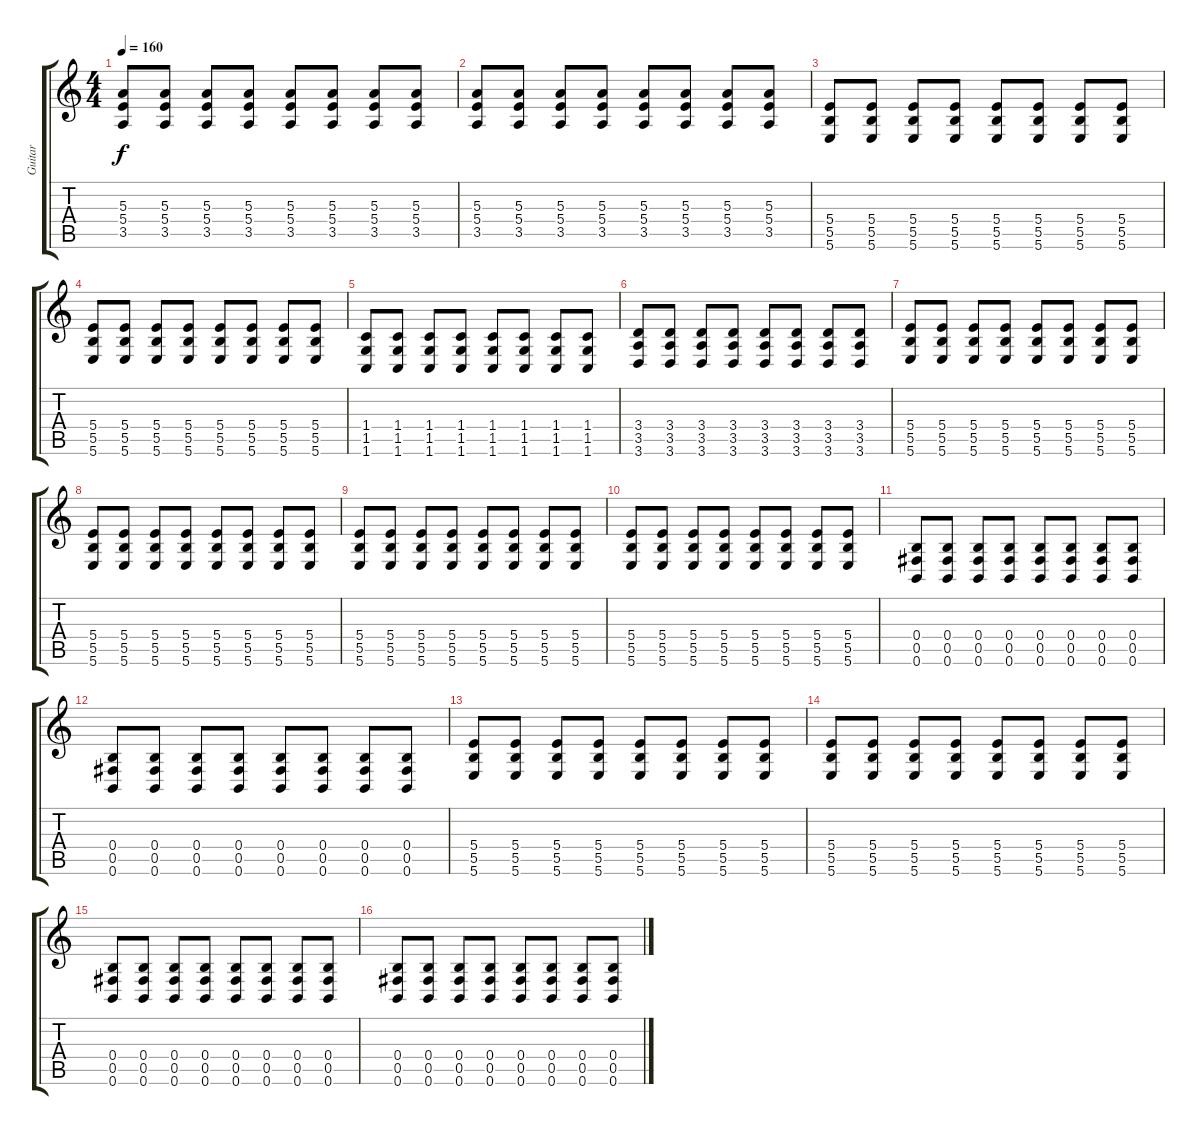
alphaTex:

\track ("Guitar" "Guitar") {instrument distortionguitar}
\staff {score tabs}
\tuning (Db4 Ab3 E3 B2 Gb2 B1) {hide}
\ts (4 4)
\tempo 160
\clef g2
\ks c
(5.3 5.4 3.5).8{dy f} (5.3 5.4 3.5).8 (5.3 5.4 3.5).8 (5.3 5.4 3.5).8 (5.3 5.4 3.5).8 (5.3 5.4 3.5).8 (5.3 5.4 3.5).8 (5.3 5.4 3.5).8 |
(5.3 5.4 3.5).8 (5.3 5.4 3.5).8 (5.3 5.4 3.5).8 (5.3 5.4 3.5).8 (5.3 5.4 3.5).8 (5.3 5.4 3.5).8 (5.3 5.4 3.5).8 (5.3 5.4 3.5).8 |
(5.4 5.5 5.6).8 (5.4 5.5 5.6).8 (5.4 5.5 5.6).8 (5.4 5.5 5.6).8 (5.4 5.5 5.6).8 (5.4 5.5 5.6).8 (5.4 5.5 5.6).8 (5.4 5.5 5.6).8 |
(5.4 5.5 5.6).8 (5.4 5.5 5.6).8 (5.4 5.5 5.6).8 (5.4 5.5 5.6).8 (5.4 5.5 5.6).8 (5.4 5.5 5.6).8 (5.4 5.5 5.6).8 (5.4 5.5 5.6).8 |
(1.4 1.5 1.6).8 (1.4 1.5 1.6).8 (1.4 1.5 1.6).8 (1.4 1.5 1.6).8 (1.4 1.5 1.6).8 (1.4 1.5 1.6).8 (1.4 1.5 1.6).8 (1.4 1.5 1.6).8 |
(3.4 3.5 3.6).8 (3.4 3.5 3.6).8 (3.4 3.5 3.6).8 (3.4 3.5 3.6).8 (3.4 3.5 3.6).8 (3.4 3.5 3.6).8 (3.4 3.5 3.6).8 (3.4 3.5 3.6).8 |
(5.4 5.5 5.6).8 (5.4 5.5 5.6).8 (5.4 5.5 5.6).8 (5.4 5.5 5.6).8 (5.4 5.5 5.6).8 (5.4 5.5 5.6).8 (5.4 5.5 5.6).8 (5.4 5.5 5.6).8 |
(5.4 5.5 5.6).8 (5.4 5.5 5.6).8 (5.4 5.5 5.6).8 (5.4 5.5 5.6).8 (5.4 5.5 5.6).8 (5.4 5.5 5.6).8 (5.4 5.5 5.6).8 (5.4 5.5 5.6).8 |
(5.4 5.5 5.6).8 (5.4 5.5 5.6).8 (5.4 5.5 5.6).8 (5.4 5.5 5.6).8 (5.4 5.5 5.6).8 (5.4 5.5 5.6).8 (5.4 5.5 5.6).8 (5.4 5.5 5.6).8 |
(5.4 5.5 5.6).8 (5.4 5.5 5.6).8 (5.4 5.5 5.6).8 (5.4 5.5 5.6).8 (5.4 5.5 5.6).8 (5.4 5.5 5.6).8 (5.4 5.5 5.6).8 (5.4 5.5 5.6).8 |
(0.4 0.5 0.6).8 (0.4 0.5 0.6).8 (0.4 0.5 0.6).8 (0.4 0.5 0.6).8 (0.4 0.5 0.6).8 (0.4 0.5 0.6).8 (0.4 0.5 0.6).8 (0.4 0.5 0.6).8 |
(0.4 0.5 0.6).8 (0.4 0.5 0.6).8 (0.4 0.5 0.6).8 (0.4 0.5 0.6).8 (0.4 0.5 0.6).8 (0.4 0.5 0.6).8 (0.4 0.5 0.6).8 (0.4 0.5 0.6).8 |
(5.4 5.5 5.6).8 (5.4 5.5 5.6).8 (5.4 5.5 5.6).8 (5.4 5.5 5.6).8 (5.4 5.5 5.6).8 (5.4 5.5 5.6).8 (5.4 5.5 5.6).8 (5.4 5.5 5.6).8 |
(5.4 5.5 5.6).8 (5.4 5.5 5.6).8 (5.4 5.5 5.6).8 (5.4 5.5 5.6).8 (5.4 5.5 5.6).8 (5.4 5.5 5.6).8 (5.4 5.5 5.6).8 (5.4 5.5 5.6).8 |
(0.4 0.5 0.6).8 (0.4 0.5 0.6).8 (0.4 0.5 0.6).8 (0.4 0.5 0.6).8 (0.4 0.5 0.6).8 (0.4 0.5 0.6).8 (0.4 0.5 0.6).8 (0.4 0.5 0.6).8 |
(0.4 0.5 0.6).8 (0.4 0.5 0.6).8 (0.4 0.5 0.6).8 (0.4 0.5 0.6).8 (0.4 0.5 0.6).8 (0.4 0.5 0.6).8 (0.4 0.5 0.6).8 (0.4 0.5 0.6).8
